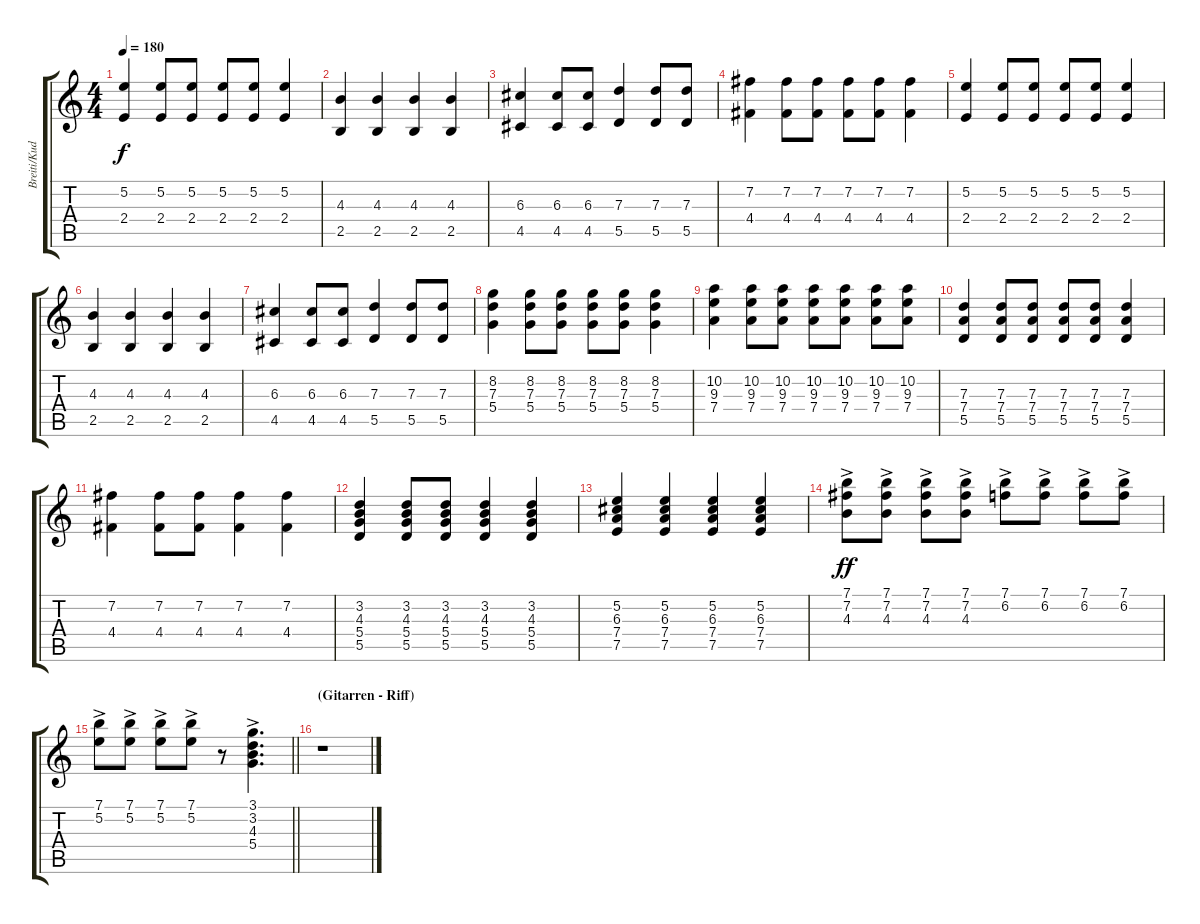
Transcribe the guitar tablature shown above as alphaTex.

\track ("Breiti/Kuddel - 3. Gitarre" "Breiti/Kud") {instrument distortionguitar}
\staff {score tabs}
\tuning (E4 B3 G3 D3 A2 E2) {hide}
\ts (4 4)
\tempo 180
\clef g2
\ks c
(5.2 2.4).4{dy f} (5.2 2.4).8 (5.2 2.4).8 (5.2 2.4).8 (5.2 2.4).8 (5.2 2.4).4 |
(4.3 2.5).4 (4.3 2.5).4 (4.3 2.5).4 (4.3 2.5).4 |
(6.3 4.5).4 (6.3 4.5).8 (6.3 4.5).8 (7.3 5.5).4 (7.3 5.5).8 (7.3 5.5).8 |
(7.2 4.4).4 (7.2 4.4).8 (7.2 4.4).8 (7.2 4.4).8 (7.2 4.4).8 (7.2 4.4).4 |
(5.2 2.4).4 (5.2 2.4).8 (5.2 2.4).8 (5.2 2.4).8 (5.2 2.4).8 (5.2 2.4).4 |
(4.3 2.5).4 (4.3 2.5).4 (4.3 2.5).4 (4.3 2.5).4 |
(6.3 4.5).4 (6.3 4.5).8 (6.3 4.5).8 (7.3 5.5).4 (7.3 5.5).8 (7.3 5.5).8 |
(8.2 7.3 5.4).4 (8.2 7.3 5.4).8 (8.2 7.3 5.4).8 (8.2 7.3 5.4).8 (8.2 7.3 5.4).8 (8.2 7.3 5.4).4 |
(10.2 9.3 7.4).4 (10.2 9.3 7.4).8 (10.2 9.3 7.4).8 (10.2 9.3 7.4).8 (10.2 9.3 7.4).8 (10.2 9.3 7.4).8 (10.2 9.3 7.4).8 |
(7.3 7.4 5.5).4 (7.3 7.4 5.5).8 (7.3 7.4 5.5).8 (7.3 7.4 5.5).8 (7.3 7.4 5.5).8 (7.3 7.4 5.5).4 |
(7.2 4.4).4 (7.2 4.4).8 (7.2 4.4).8 (7.2 4.4).4 (7.2 4.4).4 |
(3.2 4.3 5.4 5.5).4 (3.2 4.3 5.4 5.5).8 (3.2 4.3 5.4 5.5).8 (3.2 4.3 5.4 5.5).4 (3.2 4.3 5.4 5.5).4 |
(5.2 6.3 7.4 7.5).4 (5.2 6.3 7.4 7.5).4 (5.2 6.3 7.4 7.5).4 (5.2 6.3 7.4 7.5).4 |
(7.1{ac} 7.2{ac} 4.3{ac}).8{dy ff} (7.1{ac} 7.2{ac} 4.3{ac}).8 (7.1{ac} 7.2{ac} 4.3{ac}).8 (7.1{ac} 7.2{ac} 4.3{ac}).8 (7.1{ac} 6.2{ac}).8 (7.1{ac} 6.2{ac}).8 (7.1{ac} 6.2{ac}).8 (7.1{ac} 6.2{ac}).8 |
\barLineRight lightlight
(7.1{ac} 5.2{ac}).8 (7.1{ac} 5.2{ac}).8 (7.1{ac} 5.2{ac}).8 (7.1{ac} 5.2{ac}).8 r.8 (3.1{ac} 3.2{ac} 4.3{ac} 5.4{ac}).4{d} |
\section ("" "(Gitarren - Riff)")
r.1
